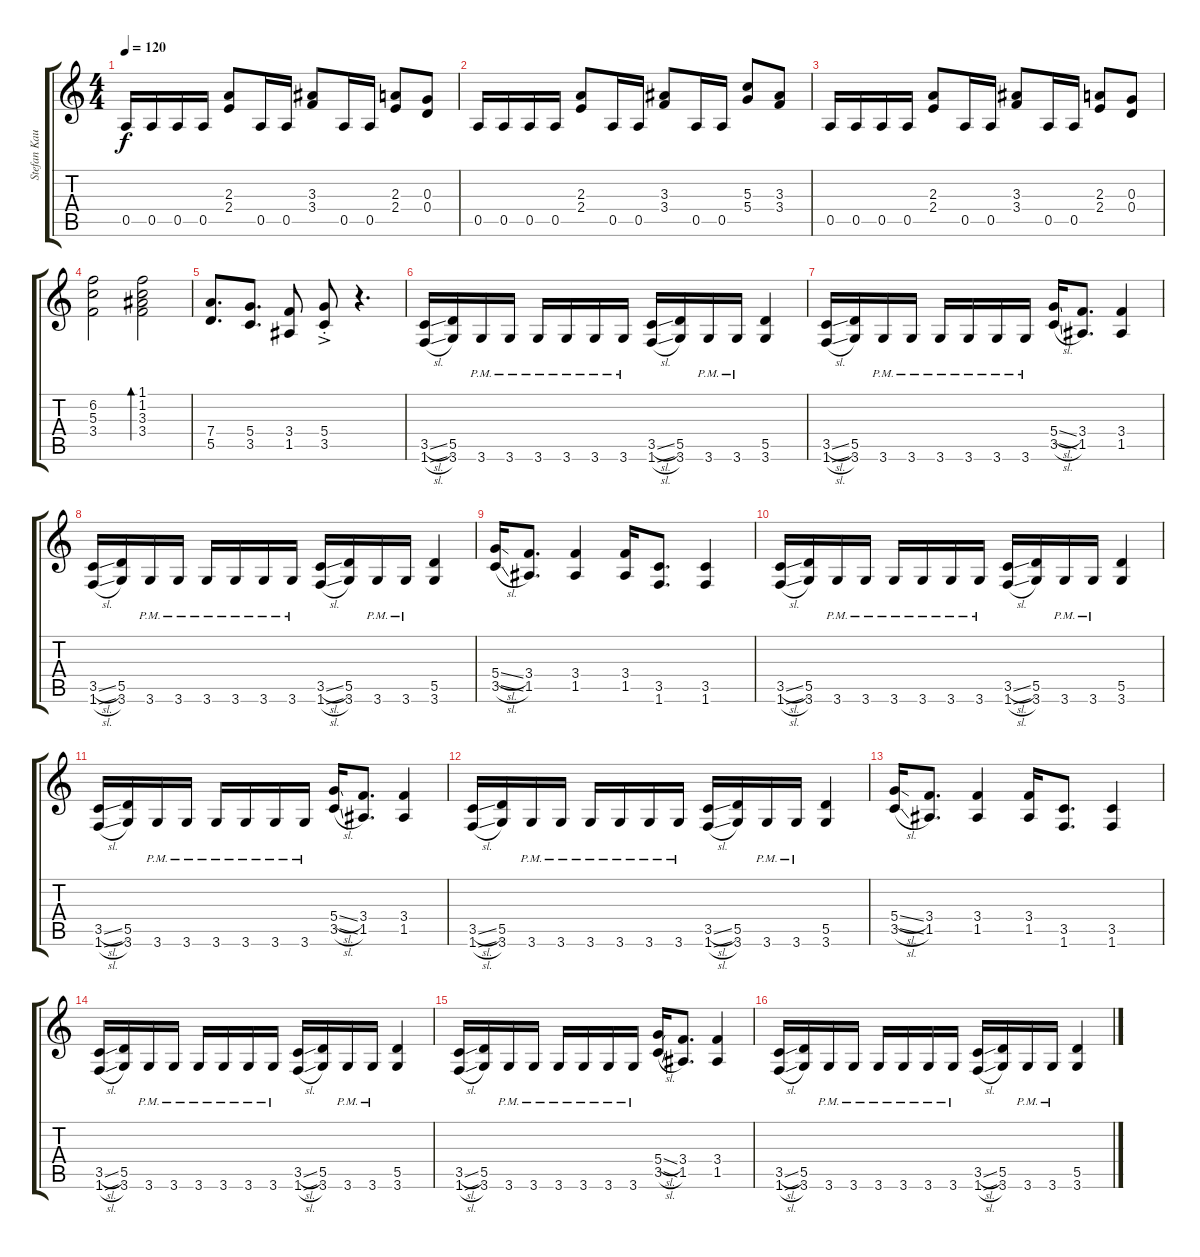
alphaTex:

\track ("Stefan Kaufmann" "Stefan Kau") {instrument distortionguitar}
\staff {score tabs}
\tuning (E4 B3 G3 D3 A2 E2) {hide}
\ts (4 4)
\tempo 120
\clef g2
\ks c
0.5.16{dy f} 0.5.16 0.5.16 0.5.16 (2.3 2.4).8 0.5.16 0.5.16 (3.3 3.4).8 0.5.16 0.5.16 (2.3 2.4).8 (0.3 0.4).8 |
0.5.16 0.5.16 0.5.16 0.5.16 (2.3 2.4).8 0.5.16 0.5.16 (3.3 3.4).8 0.5.16 0.5.16 (5.3 5.4).8 (3.3 3.4).8 |
0.5.16 0.5.16 0.5.16 0.5.16 (2.3 2.4).8 0.5.16 0.5.16 (3.3 3.4).8 0.5.16 0.5.16 (2.3 2.4).8 (0.3 0.4).8 |
(6.2 5.3 3.4).2 (1.1 1.2 3.3 3.4).2{bd 60} |
(7.4 5.5).8{d} (5.4 3.5).8{d} (3.4 1.5).8 (5.4{ac st} 3.5{ac st}).8 r.4{d} |
(3.5{sl} 1.6{sl}).16 (5.5 3.6).16 3.6{pm}.16 3.6{pm}.16 3.6{pm}.16 3.6{pm}.16 3.6{pm}.16 3.6{pm}.16 (3.5{sl} 1.6{sl}).16 (5.5 3.6).16 3.6{pm}.16 3.6{pm}.16 (5.5 3.6).4 |
(3.5{sl} 1.6{sl}).16 (5.5 3.6).16 3.6{pm}.16 3.6{pm}.16 3.6{pm}.16 3.6{pm}.16 3.6{pm}.16 3.6{pm}.16 (5.4{sl} 3.5{sl}).16 (3.4 1.5).8{d} (3.4 1.5).4 |
(3.5{sl} 1.6{sl}).16 (5.5 3.6).16 3.6{pm}.16 3.6{pm}.16 3.6{pm}.16 3.6{pm}.16 3.6{pm}.16 3.6{pm}.16 (3.5{sl} 1.6{sl}).16 (5.5 3.6).16 3.6{pm}.16 3.6{pm}.16 (5.5 3.6).4 |
(5.4{sl} 3.5{sl}).16 (3.4 1.5).8{d} (3.4 1.5).4 (3.4 1.5).16 (3.5 1.6).8{d} (3.5 1.6).4 |
(3.5{sl} 1.6{sl}).16 (5.5 3.6).16 3.6{pm}.16 3.6{pm}.16 3.6{pm}.16 3.6{pm}.16 3.6{pm}.16 3.6{pm}.16 (3.5{sl} 1.6{sl}).16 (5.5 3.6).16 3.6{pm}.16 3.6{pm}.16 (5.5 3.6).4 |
(3.5{sl} 1.6{sl}).16 (5.5 3.6).16 3.6{pm}.16 3.6{pm}.16 3.6{pm}.16 3.6{pm}.16 3.6{pm}.16 3.6{pm}.16 (5.4{sl} 3.5{sl}).16 (3.4 1.5).8{d} (3.4 1.5).4 |
(3.5{sl} 1.6{sl}).16 (5.5 3.6).16 3.6{pm}.16 3.6{pm}.16 3.6{pm}.16 3.6{pm}.16 3.6{pm}.16 3.6{pm}.16 (3.5{sl} 1.6{sl}).16 (5.5 3.6).16 3.6{pm}.16 3.6{pm}.16 (5.5 3.6).4 |
(5.4{sl} 3.5{sl}).16 (3.4 1.5).8{d} (3.4 1.5).4 (3.4 1.5).16 (3.5 1.6).8{d} (3.5 1.6).4 |
(3.5{sl} 1.6{sl}).16 (5.5 3.6).16 3.6{pm}.16 3.6{pm}.16 3.6{pm}.16 3.6{pm}.16 3.6{pm}.16 3.6{pm}.16 (3.5{sl} 1.6{sl}).16 (5.5 3.6).16 3.6{pm}.16 3.6{pm}.16 (5.5 3.6).4 |
(3.5{sl} 1.6{sl}).16 (5.5 3.6).16 3.6{pm}.16 3.6{pm}.16 3.6{pm}.16 3.6{pm}.16 3.6{pm}.16 3.6{pm}.16 (5.4{sl} 3.5{sl}).16 (3.4 1.5).8{d} (3.4 1.5).4 |
(3.5{sl} 1.6{sl}).16 (5.5 3.6).16 3.6{pm}.16 3.6{pm}.16 3.6{pm}.16 3.6{pm}.16 3.6{pm}.16 3.6{pm}.16 (3.5{sl} 1.6{sl}).16 (5.5 3.6).16 3.6{pm}.16 3.6{pm}.16 (5.5 3.6).4
